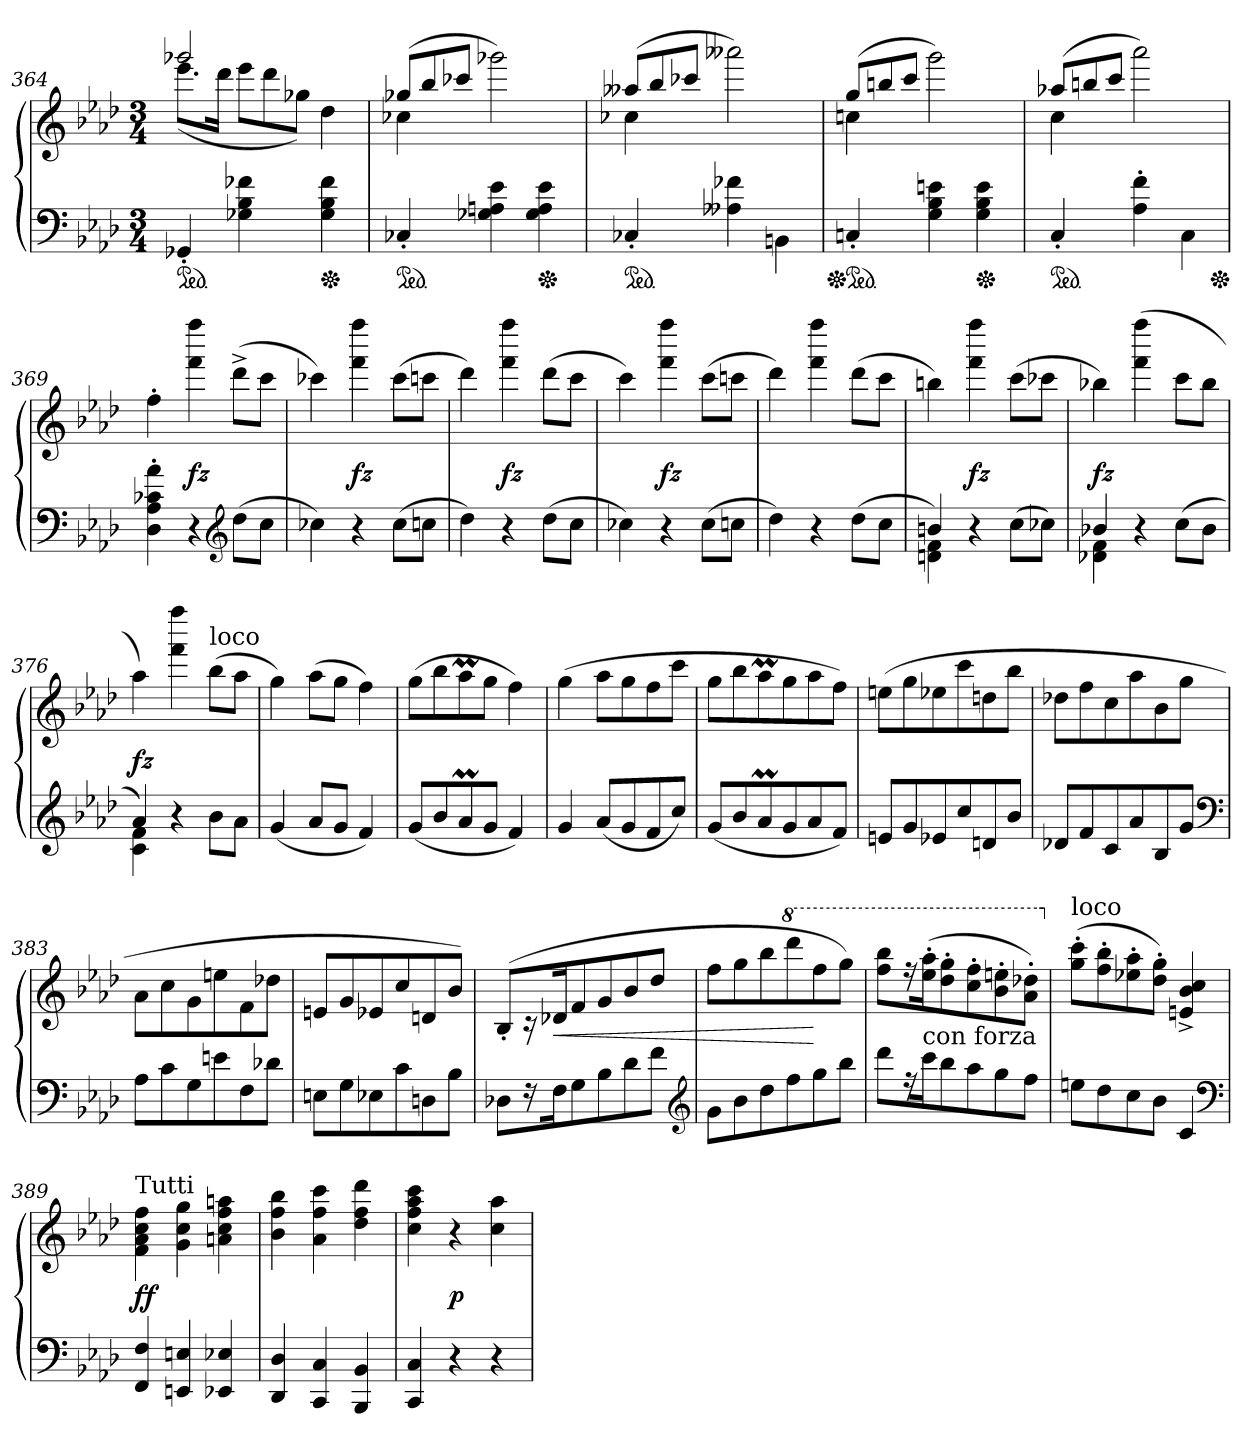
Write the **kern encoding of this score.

**kern	**kern	**dynam
*part1	*part1	*part1
*staff2	*staff1	*staff1/2
*clefF4	*clefG2	*
*k[b-e-a-d-]	*k[b-e-a-d-]	*
*M3/4	*M3/4	*
=364	=364	=364
*	*^	*
*ped	*	*	*
4GG-X'<	2ggg-X	(>8.eee-L	.
.	.	16ddd-Jk	.
*	*	*Xtuplet	*
4G-X 4B- 4f-X	.	12eee-L	.
.	.	12ddd-	.
.	.	12gg-XJ)	.
*Xped	*	*	*
4G- 4B- 4f-	4ryy	4dd-\	.
=365	=365	=365	=365
*ped	*	*	*
4C-X'<	(>12gg-XL	4cc-X	.
.	12bb-	.	.
.	12ccc-XJ	.	.
4G-X 4An 4e-	4ryy	2ggg-X)	.
*Xped	*	*	*
4G- 4A 4e-	4ryy	.	.
=366	=366	=366	=366
*ped	*	*	*
4C-X'<	(>12aa--XL	4cc-X	.
.	12bb-	.	.
.	12ccc-XJ	.	.
4A--X 4f-X	4ryy	2aaa--X)	.
4BBn\	4ryy	.	.
=367	=367	=367	=367
*Xped	*	*	*
*ped	*	*	*
4Cn'<	(>12ggL	4ccn	.
.	12bbn	.	.
.	12cccJ	.	.
4G 4B- 4en	2ggg\)	4ryy	.
*Xped	*	*	*
4G 4B- 4e	.	4ryy	.
=368	=368	=368	=368
*ped	*	*	*
4C'<	(>12aa-XL	4cc	.
.	12bbn	.	.
.	12cccJ	.	.
4A-'> 4f'>	2aaa-\)	4ryy	.
4C\	.	4ryy	.
*Xped	*	*	*
*	*v	*v	*
=369	=369	=369
4D-'> 4A-'> 4c-X'> 4a-'>	4ff'<	.
4r	4fff 4ffff	fz
*clefG2	*	*
(>8dd-L	(>8ddd-^<L	.
8ccJ	8cccJ	.
=370	=370	=370
4cc-X)	4ccc-X)	.
4r	4fff 4ffff	fz
(>8cc-L	(>8ccc-L	.
8ccnJ	8cccnJ	.
=371	=371	=371
4dd-)	4ddd-)	.
4r	4fff 4ffff	fz
(>8dd-L	(>8ddd-L	.
8ccJ	8cccJ	.
=372	=372	=372
4cc-X)	4ccc)	.
4r	4fff 4ffff	fz
(>8cc-L	(>8cccL	.
8ccnJ	8cccnJ	.
=373	=373	=373
4dd-)	4ddd-)	.
4r	4fff 4ffff	.
(>8dd-L	(>8ddd-L	.
8ccJ	8cccJ	.
=374	=374	=374
*^	*	*
4bn)	4dn 4f	4bbn)	.
4r	4ryy	4fff 4ffff	fz
(>8cc\L	4ryy	(>8cccL	.
8cc-X\J)	.	8ccc-XJ	.
=375	=375	=375	=375
4b-X	4d-X 4f	4bb-X)	fz
4r	4ryy	(>4fff 4ffff	.
(>8cc\L	4ryy	8cccL	.
8b-J	.	8bb-J	.
=376	=376	=376	=376
4a-)	4c 4f	4aa-\)	fz
4r	4ryy	4fff 4ffff	.
!	!	!LO:TX:a:t=loco	!
8b-\L	4ryy	(>8bb-\L	.
8a-J	.	8aa-J	.
*v	*v	*	*
=377	=377	=377
(<4g	4gg)	.
8a-L	(>8aa-L	.
8gJ	8ggJ	.
4f)	4ff)	.
=378	=378	=378
(<8gL	(>8ggL	.
8b-	8bb-	.
8a-M	8aa-M	.
8gJ	8ggJ	.
4f)	4ff)	.
=379	=379	=379
4g	(>4gg	.
(<8a-L	8aa-L	.
8g	8gg	.
8f	8ff	.
8ccJ)	8cccJ	.
=380	=380	=380
(<8gL	8ggL	.
8b-	8bb-	.
8a-M	8aa-M	.
8g	8gg	.
8a-	8aa-	.
8fJ)	8ffJ)	.
=381	=381	=381
8enL	(>8eenL	.
8g	8gg	.
8e-X	8ee-X	.
8cc	8ccc	.
8dn	8ddn	.
8b-J	8bb-J	.
=382	=382	=382
8d-XL	8dd-XL	.
8f	8ff	.
8c	8cc	.
8a-	8aa-	.
8B-	8b-	.
8gJ	8ggJ	.
*clefF4	*	*
=383	=383	=383
8A-L	8a-L	.
8c	8cc	.
8G	8g	.
8en	8een	.
8F	8f	.
8d-XJ	8dd-XJ	.
=384	=384	=384
8EnL	8enL	.
8G	8g	.
8E-X	8e-X	.
8c	8cc	.
8Dn	8dn	.
8B-J	8b-J)	.
=385	=385	=385
8D-XL	(>8B-'<L	.
16r	16r	.
16FK	16d-XK	<
8G	8f	.
8B-	8g	.
8d-\	8b-/	.
8f\J	8dd-/J	.
*clefG2	*	*
=386	=386	=386
8gL	8ffL	.
8b-	8gg	.
8dd-	8bb-	.
*	*8va	*
8ff	8dddd-	.
8gg	8fff	[
8bb-J	8gggJ)	.
=387	=387	=387
8ddd-L	8fff 8bbb-L	.
16rff	16r	.
!	!LO:TX:b:t=con forza	!
16cccK	(>16eee-'> 16aaa-'>K	.
8bb-	8ddd-'> 8ggg'>	.
8aa-	8ccc'> 8fff'>	.
8gg	8bb-'> 8eeen'>	.
8ffJ	8aa-'> 8ddd-X'>J)	.
=388	=388	=388
*	*X8va	*
!	!LO:TX:a:t=loco	!
8eenL	(>8gg'> 8ccc'>L	.
8dd-	8ff'> 8bb-'>	.
8cc	8ee-X'> 8aa-'>	.
8b-J	8dd-'> 8gg'>J)	.
4c	4en^< 4b-^< 4cc^<	.
*clefF4	*	*
=389	=389	=389
!	!LO:TX:a:t=Tutti	!
4FF! 4F!	4f! 4a-! 4cc! 4ff!	ff
4EEn! 4En!	4g! 4cc! 4gg!	.
4EE-X! 4E-X!	4an! 4cc! 4ff! 4aan!	.
=390	=390	=390
4DD-! 4D-!	4b-! 4ff! 4bb-!	.
4CC! 4C!	4a-! 4ff! 4ccc!	.
4BBB-! 4BB-!	4dd-! 4ff! 4ddd-!	.
=391	=391	=391
4CC! 4C!	4cc! 4ff! 4aa-! 4ccc!	.
4r	4r	p
4r	4cc! 4aa-!	.
=	=	=
*-	*-	*-
